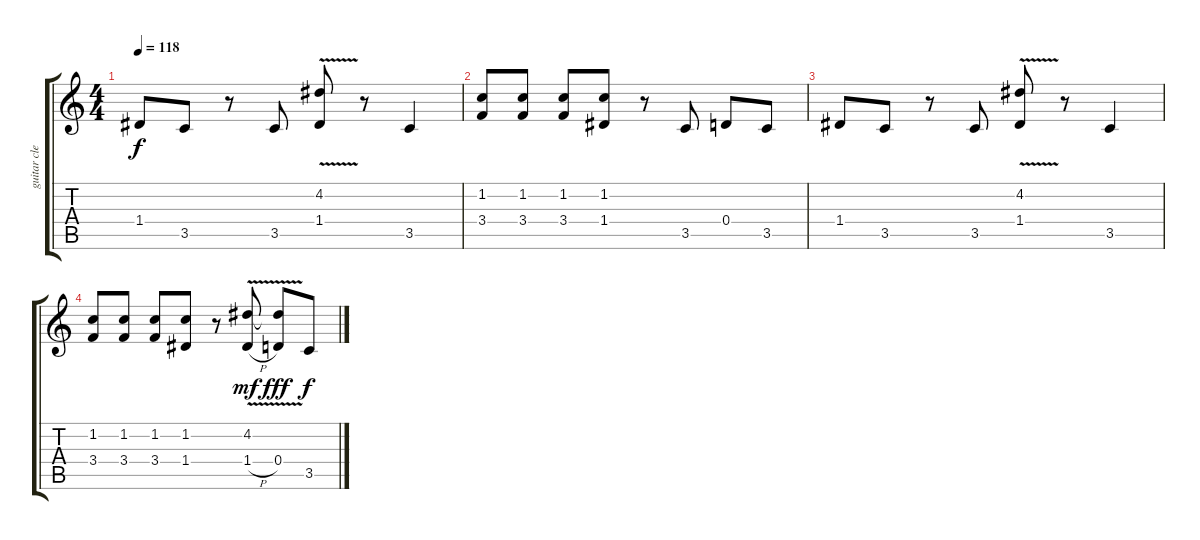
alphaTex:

\track ("guitar clean" "guitar cle") {instrument electricguitarclean}
\staff {score tabs}
\tuning (E4 B3 G3 D3 A2 E2) {hide}
\ts (4 4)
\tempo 118
\clef g2
\ks c
1.4.8{dy f} 3.5.8 r.8 3.5.8 (4.2{v} 1.4).8 r.8 3.5.4 |
(1.2 3.4).8 (1.2 3.4).8 (1.2 3.4).8 (1.2 1.4).8 r.8 3.5.8 0.4.8 3.5.8 |
1.4.8 3.5.8 r.8 3.5.8 (4.2{v} 1.4).8 r.8 3.5.4 |
(1.2 3.4).8 (1.2 3.4).8 (1.2 3.4).8 (1.2 1.4).8 r.8 (4.2{v} 1.4{h}).8{dy mf} (4.2{t} 0.4).8{dy fff} 3.5.8{dy f}
